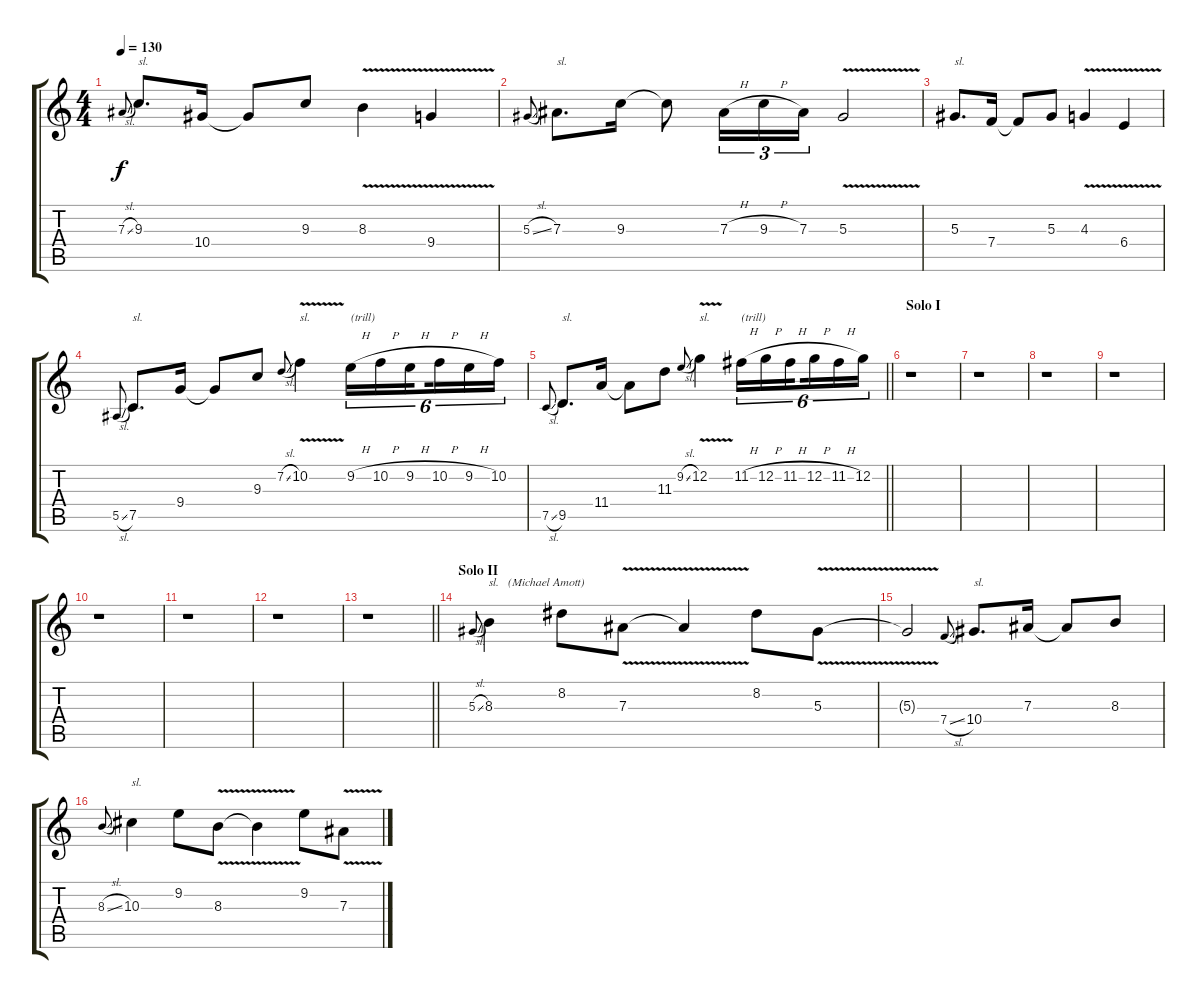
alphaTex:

\track "" {instrument distortionguitar}
\staff {score tabs}
\tuning (C4 G3 Eb3 Bb2 F2 C2) {hide}
\ts (4 4)
\tempo 130
\clef g2
\ks c
7.3{sl}.8{gr onbeat dy f} 9.3.8{d txt "sl."} 10.4.16 10.4{t}.8 9.3.8 8.3{v}.4 9.4{v}.4 |
5.3{sl}.8{gr onbeat} 7.3.8{d txt "sl."} 9.3.16 9.3{t}.8 7.3{h}.16{tu (3 2)} 9.3{h}.16{tu (3 2)} 7.3.16{tu (3 2)} 5.3{v}.2 |
5.3.8{d txt "sl."} 7.4.16 7.4{t}.8 5.3.8 4.3{v}.4 6.4{v}.4 |
5.5{sl}.8{gr onbeat} 7.5.8{d txt "sl."} 9.4.16 9.4{t}.8 9.3.8 7.2{sl}.8{gr onbeat} 10.2{v}.4{txt "sl."} 9.2{h}.16{tu (6 4) txt "(trill)"} 10.2{h}.16{tu (6 4)} 9.2{h}.16{tu (6 4) beam splitsecondary} 10.2{h}.16{tu (6 4)} 9.2{h}.16{tu (6 4)} 10.2.16{tu (6 4)} |
\barLineRight lightlight
7.5{sl}.8{gr onbeat} 9.5.8{d txt "sl."} 11.4.16 11.4{t}.8 11.3.8 9.2{sl}.8{gr onbeat} 12.2{v}.4{txt "sl."} 11.2{h}.16{tu (6 4) txt "(trill)"} 12.2{h}.16{tu (6 4)} 11.2{h}.16{tu (6 4) beam splitsecondary} 12.2{h}.16{tu (6 4)} 11.2{h}.16{tu (6 4)} 12.2.16{tu (6 4)} |
\section ("" "Solo I")
r.1 |
r.1 |
r.1 |
r.1 |
r.1 |
r.1 |
r.1 |
\barLineRight lightlight
r.1 |
\section ("" "Solo II")
5.3{sl}.8{gr onbeat} 8.3.4{txt "sl.   (Michael Amott)" balance 11} 8.2.8 7.3{v}.8 7.3{t}.4 8.2.8 5.3{v}.8 |
5.3{t}.2 7.4{sl}.8{gr onbeat} 10.4.8{d txt "sl."} 7.3.16 7.3{t}.8 8.3.8 |
8.3{sl}.8{gr onbeat} 10.3.4{txt "sl."} 9.2.8 8.3{v}.8 8.3{t}.4 9.2.8 7.3{v}.8
